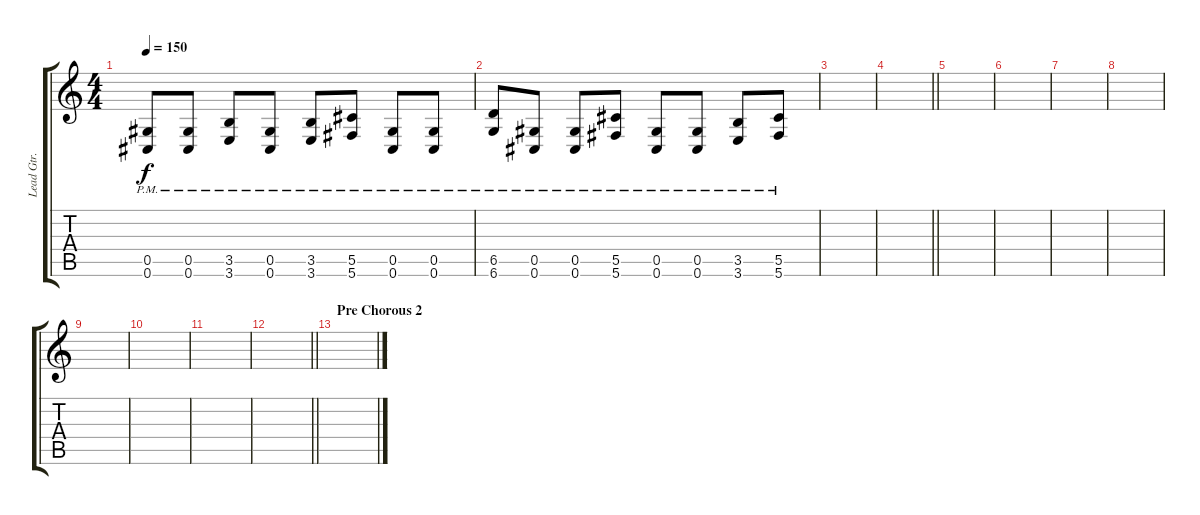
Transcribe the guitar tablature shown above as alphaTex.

\track ("Lead Gtr. 2" "Lead Gtr. ") {instrument distortionguitar}
\staff {score tabs}
\tuning (Eb4 Bb3 Gb3 Db3 Ab2 Db2) {hide}
\ts (4 4)
\tempo 150
\clef g2
\ks c
(0.5{pm} 0.6{pm}).8{dy f} (0.5{pm} 0.6{pm}).8 (3.5{pm} 3.6{pm}).8 (0.5{pm} 0.6{pm}).8 (3.5{pm} 3.6{pm}).8 (5.5{pm} 5.6{pm}).8 (0.5{pm} 0.6{pm}).8 (0.5{pm} 0.6{pm}).8 |
(6.5{pm} 6.6{pm}).8 (0.5{pm} 0.6{pm}).8 (0.5{pm} 0.6{pm}).8 (5.5{pm} 5.6{pm}).8 (0.5{pm} 0.6{pm}).8 (0.5{pm} 0.6{pm}).8 (3.5{pm} 3.6{pm}).8 (5.5{pm} 5.6{pm}).8 |
|
\barLineRight lightlight
|
\section ("" "")
|
|
|
|
|
|
|
\barLineRight lightlight
|
\section ("" "Pre Chorous 2")
